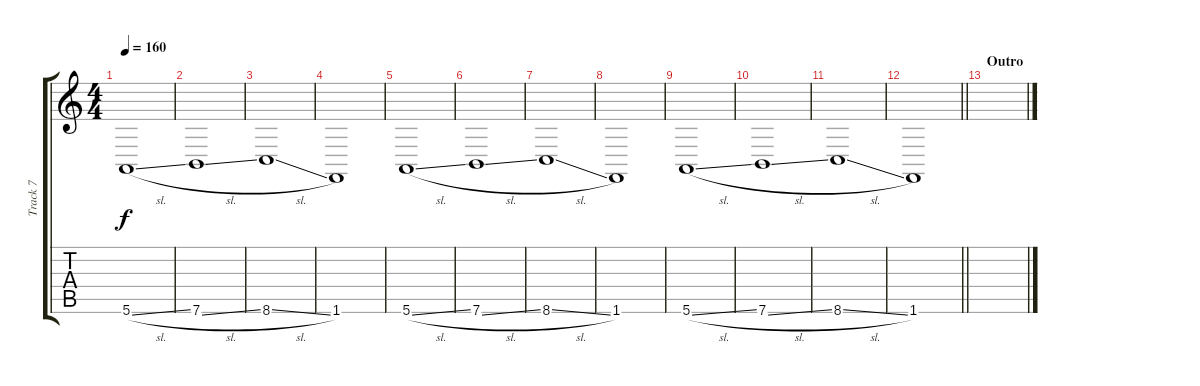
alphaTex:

\track ("Track 7" "Track 7") {instrument choiraahs}
\staff {score tabs}
\tuning (E4 B3 G3 D3 A2 E2) {hide}
\ts (4 4)
\tempo 160
\clef g2
\ks c
5.6{sl}.1{dy f} |
7.6{sl}.1 |
8.6{sl}.1 |
1.6.1 |
5.6{sl}.1 |
7.6{sl}.1 |
8.6{sl}.1 |
1.6.1 |
5.6{sl}.1 |
7.6{sl}.1 |
8.6{sl}.1 |
\barLineRight lightlight
1.6.1 |
\section ("" "Outro")
